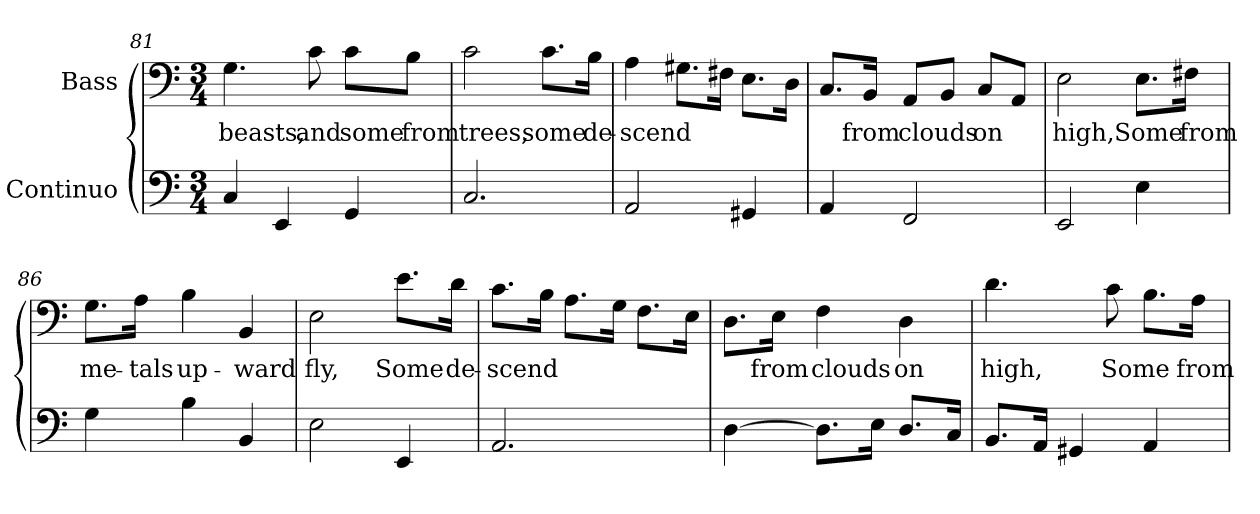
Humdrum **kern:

**kern	**kern	**text
*part2	*part1	*part1
*staff2	*staff1	*staff1
*I"Continuo	*I"Bass	*
*clefF4	*clefF4	*
*k[]	*k[]	*
*C:	*C:	*
*M3/4	*M3/4	*
=81	=81	=81
!	!	!LO:LY:b:color=#000000
4Ci/	4.Gi\	beasts,
4EEi/	.	.
!	!	!LO:LY:b:color=#000000
.	8ci\	and
!	!	!LO:LY:b:color=#000000
4GGi/	8ci\L	some
!	!	!LO:LY:b:color=#000000
.	8Bi\J	from
=82	=82	=82
!	!	!LO:LY:b:color=#000000
2.Ci/	2ci\	trees,
!	!	!LO:LY:b:color=#000000
.	8.ci\L	some
!	!	!LO:LY:b:color=#000000
.	16Bi\Jk	de-
!!LO:LB:g=z
=83	=83	=83
!	!	!LO:LY:b:color=#000000
2AAi/	4Ai\	-scend
.	8.G#Xi\L	.
.	16F#Xi\Jk	.
4GG#Xi/	8.Ei\L	.
.	16Di\Jk	.
=84	=84	=84
4AAi/	8.Ci/L	.
!	!	!LO:LY:b:color=#000000
.	16BBi/Jk	from
!	!	!LO:LY:b:color=#000000
2FFi/	8AAi/L	clouds
.	8BBi/J	.
!	!	!LO:LY:b:color=#000000
.	8Ci/L	on
.	8AAi/J	.
=85	=85	=85
!	!	!LO:LY:b:color=#000000
2EEi/	2Ei\	high,
!	!	!LO:LY:b:color=#000000
4Ei\	8.Ei\L	Some
!	!	!LO:LY:b:color=#000000
.	16F#Xi\Jk	from
=86	=86	=86
!	!	!LO:LY:b:color=#000000
4Gi\	8.Gi\L	me-
!	!	!LO:LY:b:color=#000000
.	16Ai\Jk	-tals
!	!	!LO:LY:b:color=#000000
4Bi\	4Bi\	up-
!	!	!LO:LY:b:color=#000000
4BBi/	4BBi/	-ward
=87	=87	=87
!	!	!LO:LY:b:color=#000000
2Ei\	2Ei\	fly,
!	!	!LO:LY:b:color=#000000
4EEi/	8.ei\L	Some
!	!	!LO:LY:b:color=#000000
.	16di\Jk	de-
=88	=88	=88
!	!	!LO:LY:b:color=#000000
2.AAi/	8.ci\L	-scend
.	16Bi\Jk	.
.	8.Ai\L	.
.	16Gi\Jk	.
.	8.Fi\L	.
.	16Ei\Jk	.
!!LO:LB:g=z
=89	=89	=89
[4Di\	8.Di\L	.
!	!	!LO:LY:b:color=#000000
.	16Ei\Jk	from
!	!	!LO:LY:b:color=#000000
8.Di\L]	4Fi\	clouds
16Ei\Jk	.	.
!	!	!LO:LY:b:color=#000000
8.Di/L	4Di\	on
16Ci/Jk	.	.
=90	=90	=90
!	!	!LO:LY:b:color=#000000
8.BBi/L	4.di\	high,
16AAi/Jk	.	.
4GG#Xi/	.	.
!	!	!LO:LY:b:color=#000000
.	8ci\	Some
4AAi/	8.Bi\L	.
!	!	!LO:LY:b:color=#000000
.	16Ai\Jk	from
=	=	=
*-	*-	*-
